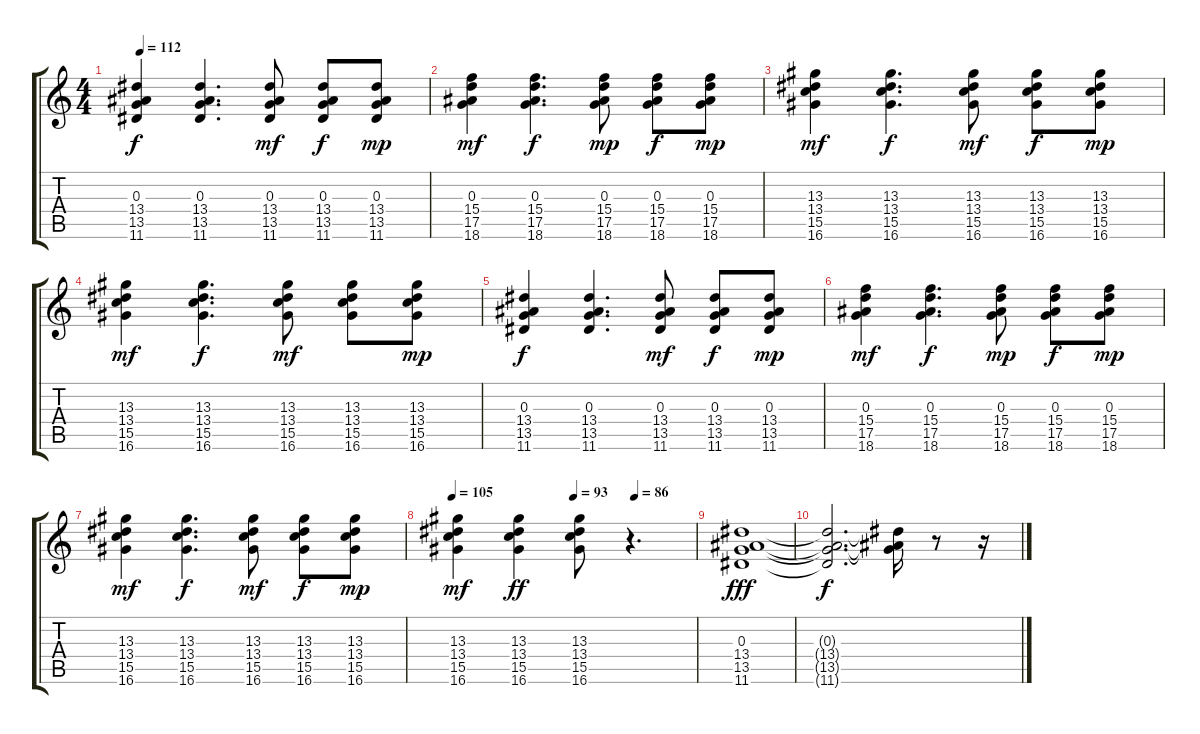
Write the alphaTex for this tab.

\track "" {instrument electricguitarclean}
\staff {score tabs}
\tuning (E4 B3 G3 D3 A2 E2) {hide}
\ts (4 4)
\tempo 112
\clef g2
\ks c
(0.3 13.4 13.5 11.6).4{dy f} (0.3 13.4 13.5 11.6).4{d} (0.3 13.4 13.5 11.6).8{dy mf} (0.3 13.4 13.5 11.6).8{dy f} (0.3 13.4 13.5 11.6).8{dy mp} |
(0.3 15.4 17.5 18.6).4{dy mf} (0.3 15.4 17.5 18.6).4{d dy f} (0.3 15.4 17.5 18.6).8{dy mp} (0.3 15.4 17.5 18.6).8{dy f} (0.3 15.4 17.5 18.6).8{dy mp} |
(13.3 13.4 15.5 16.6).4{dy mf} (13.3 13.4 15.5 16.6).4{d dy f} (13.3 13.4 15.5 16.6).8{dy mf} (13.3 13.4 15.5 16.6).8{dy f} (13.3 13.4 15.5 16.6).8{dy mp} |
(13.3 13.4 15.5 16.6).4{dy mf} (13.3 13.4 15.5 16.6).4{d dy f} (13.3 13.4 15.5 16.6).8{dy mf} (13.3 13.4 15.5 16.6).8 (13.3 13.4 15.5 16.6).8{dy mp} |
(0.3 13.4 13.5 11.6).4{dy f} (0.3 13.4 13.5 11.6).4{d} (0.3 13.4 13.5 11.6).8{dy mf} (0.3 13.4 13.5 11.6).8{dy f} (0.3 13.4 13.5 11.6).8{dy mp} |
(0.3 15.4 17.5 18.6).4{dy mf} (0.3 15.4 17.5 18.6).4{d dy f} (0.3 15.4 17.5 18.6).8{dy mp} (0.3 15.4 17.5 18.6).8{dy f} (0.3 15.4 17.5 18.6).8{dy mp} |
(13.3 13.4 15.5 16.6).4{dy mf} (13.3 13.4 15.5 16.6).4{d dy f} (13.3 13.4 15.5 16.6).8{dy mf} (13.3 13.4 15.5 16.6).8{dy f} (13.3 13.4 15.5 16.6).8{dy mp} |
\tempo 105
\tempo (93 0.5)
\tempo (86 0.75)
(13.3 13.4 15.5 16.6).4{dy mf} (13.3 13.4 15.5 16.6).4{dy ff} (13.3 13.4 15.5 16.6).8 r.4{d} |
(0.3 13.4 13.5 11.6).1{dy fff} |
(0.3{t} 13.4{t} 13.5{t} 11.6{t}).2{d dy f} (0.3{t} 13.4{t} 13.5{t}).16 r.8 r.16
